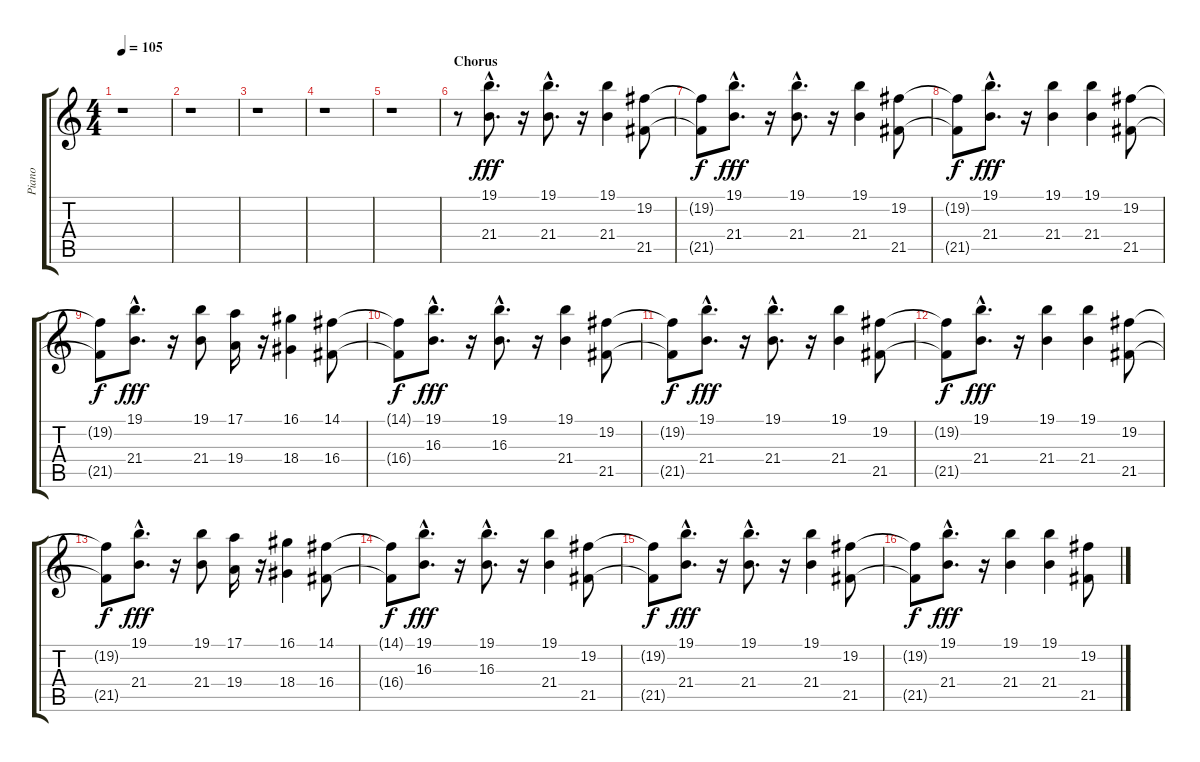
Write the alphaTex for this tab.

\track ("Piano" "Piano") {instrument electricgrandpiano}
\staff {score tabs}
\tuning (E4 B3 G3 D3 A2 E2) {hide}
\ts (4 4)
\tempo 105
\clef g2
\ks c
r.1{dy fff} |
r.1 |
r.1 |
r.1 |
r.1 |
\section ("" "Chorus")
r.8 (19.1{hac} 21.4{hac}).8{d} r.16 (19.1{hac} 21.4{hac}).8{d} r.16 (19.1 21.4).4 (19.2 21.5).8 |
(19.2{t} 21.5{t}).8{dy f} (19.1{hac} 21.4{hac}).8{d dy fff} r.16 (19.1{hac} 21.4{hac}).8{d} r.16 (19.1 21.4).4 (19.2 21.5).8 |
(19.2{t} 21.5{t}).8{dy f} (19.1{hac} 21.4{hac}).8{d dy fff} r.16 (19.1 21.4).4 (19.1 21.4).4 (19.2 21.5).8 |
(19.2{t} 21.5{t}).8{dy f} (19.1{hac} 21.4{hac}).8{d dy fff} r.16 (19.1 21.4).8 (17.1 19.4).16 r.16 (16.1 18.4).4 (14.1 16.4).8 |
(14.1{t} 16.4{t}).8{dy f} (19.1{hac} 16.3{hac}).8{d dy fff} r.16 (19.1{hac} 16.3{hac}).8{d} r.16 (19.1 21.4).4 (19.2 21.5).8 |
(19.2{t} 21.5{t}).8{dy f} (19.1{hac} 21.4{hac}).8{d dy fff} r.16 (19.1{hac} 21.4{hac}).8{d} r.16 (19.1 21.4).4 (19.2 21.5).8 |
(19.2{t} 21.5{t}).8{dy f} (19.1{hac} 21.4{hac}).8{d dy fff} r.16 (19.1 21.4).4 (19.1 21.4).4 (19.2 21.5).8 |
(19.2{t} 21.5{t}).8{dy f} (19.1{hac} 21.4{hac}).8{d dy fff} r.16 (19.1 21.4).8 (17.1 19.4).16 r.16 (16.1 18.4).4 (14.1 16.4).8 |
(14.1{t} 16.4{t}).8{dy f} (19.1{hac} 16.3{hac}).8{d dy fff} r.16 (19.1{hac} 16.3{hac}).8{d} r.16 (19.1 21.4).4 (19.2 21.5).8 |
(19.2{t} 21.5{t}).8{dy f} (19.1{hac} 21.4{hac}).8{d dy fff} r.16 (19.1{hac} 21.4{hac}).8{d} r.16 (19.1 21.4).4 (19.2 21.5).8 |
(19.2{t} 21.5{t}).8{dy f} (19.1{hac} 21.4{hac}).8{d dy fff} r.16 (19.1 21.4).4 (19.1 21.4).4 (19.2 21.5).8
